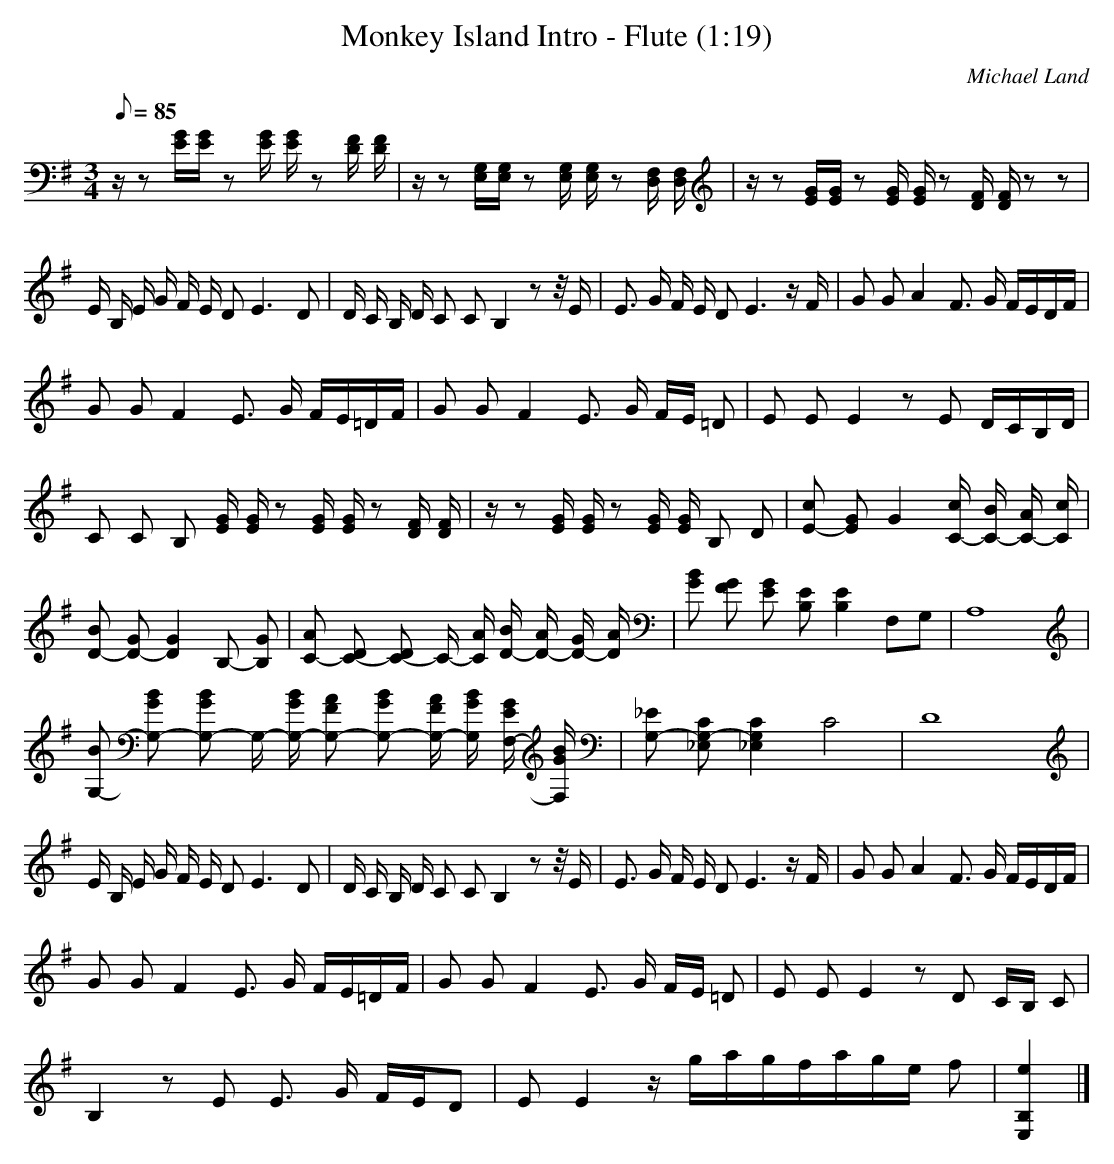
X:1
T:Monkey Island Intro - Flute (1:19)
C:Michael Land
M:3/4
Q:85
L:1/8
K:G
z/ z [E/G/][E/G/] z [E/G/] [E/G/] z [D/F/] [D/F/] | z/ z [E,/G,/][E,/G,/] z [E,/G,/] [E,/G,/] z [D,/F,/] [D,/F,/] | z/ z [E/G/][E/G/] z [E/G/] [E/G/] z [D/F/] [D/F/] z z |
E/ B,/ E/ G/ F/ E/ D E3 D | D/ C/ B,/ D/ C C B,2 z z// E/  | E3/2 G/ F/ E/ D E3 z/ F/ |  G G A2 F3/2 G/ F/E/D/F/ |
G G F2 E3/2 G/ F/E/=D/F/ | G G F2 E3/2 G/ F/E/ =D | E E E2 z E D/C/B,/D/ |
C C B, [E/G/] [E/G/] z [E/G/] [E/G/] z [D/F/] [D/F/] | z/ z [E/G/] [E/G/] z [E/G/] [E/G/] B, D | [E-c] [EG] G2 [c/C/-] [B/C/-] [A/C/-] [c/C/] |
[D-B] [D-G] [D2G2] B,- [B,G] | [C-A] [C-D] [C-D] C/- [C/A/] [D/-B/] [D/-A/] [D/-G/] [D/A/] | [GB] [FG] [EG] [B,E] [B,2E2] F,G, | A,8 |
[G,-B] [G,-BG] [G,-BG] G,/- [G,/-B/G/] [G,-AF] [G,-BG] [G,/-A/F/] [G,/B/G/] [F,/-G/E/] [F,/B/G/] | [G,-_E] [G,-_E,C] [G,2_E,2C2] C4 | D8 |
E/ B,/ E/ G/ F/ E/ D E3 D | D/ C/ B,/ D/ C C B,2 z z// E/  | E3/2 G/ F/ E/ D E3 z/ F/ |  G G A2 F3/2 G/ F/E/D/F/ |
G G F2 E3/2 G/ F/E/=D/F/ | G G F2 E3/2 G/ F/E/ =D | E E E2 z D C/B,/ C |
B,2 z E E3/2 G/ F/E/D | E E2 z/ g/a/g/f/a/g/e/ f | [E,2B,2e2] |]
